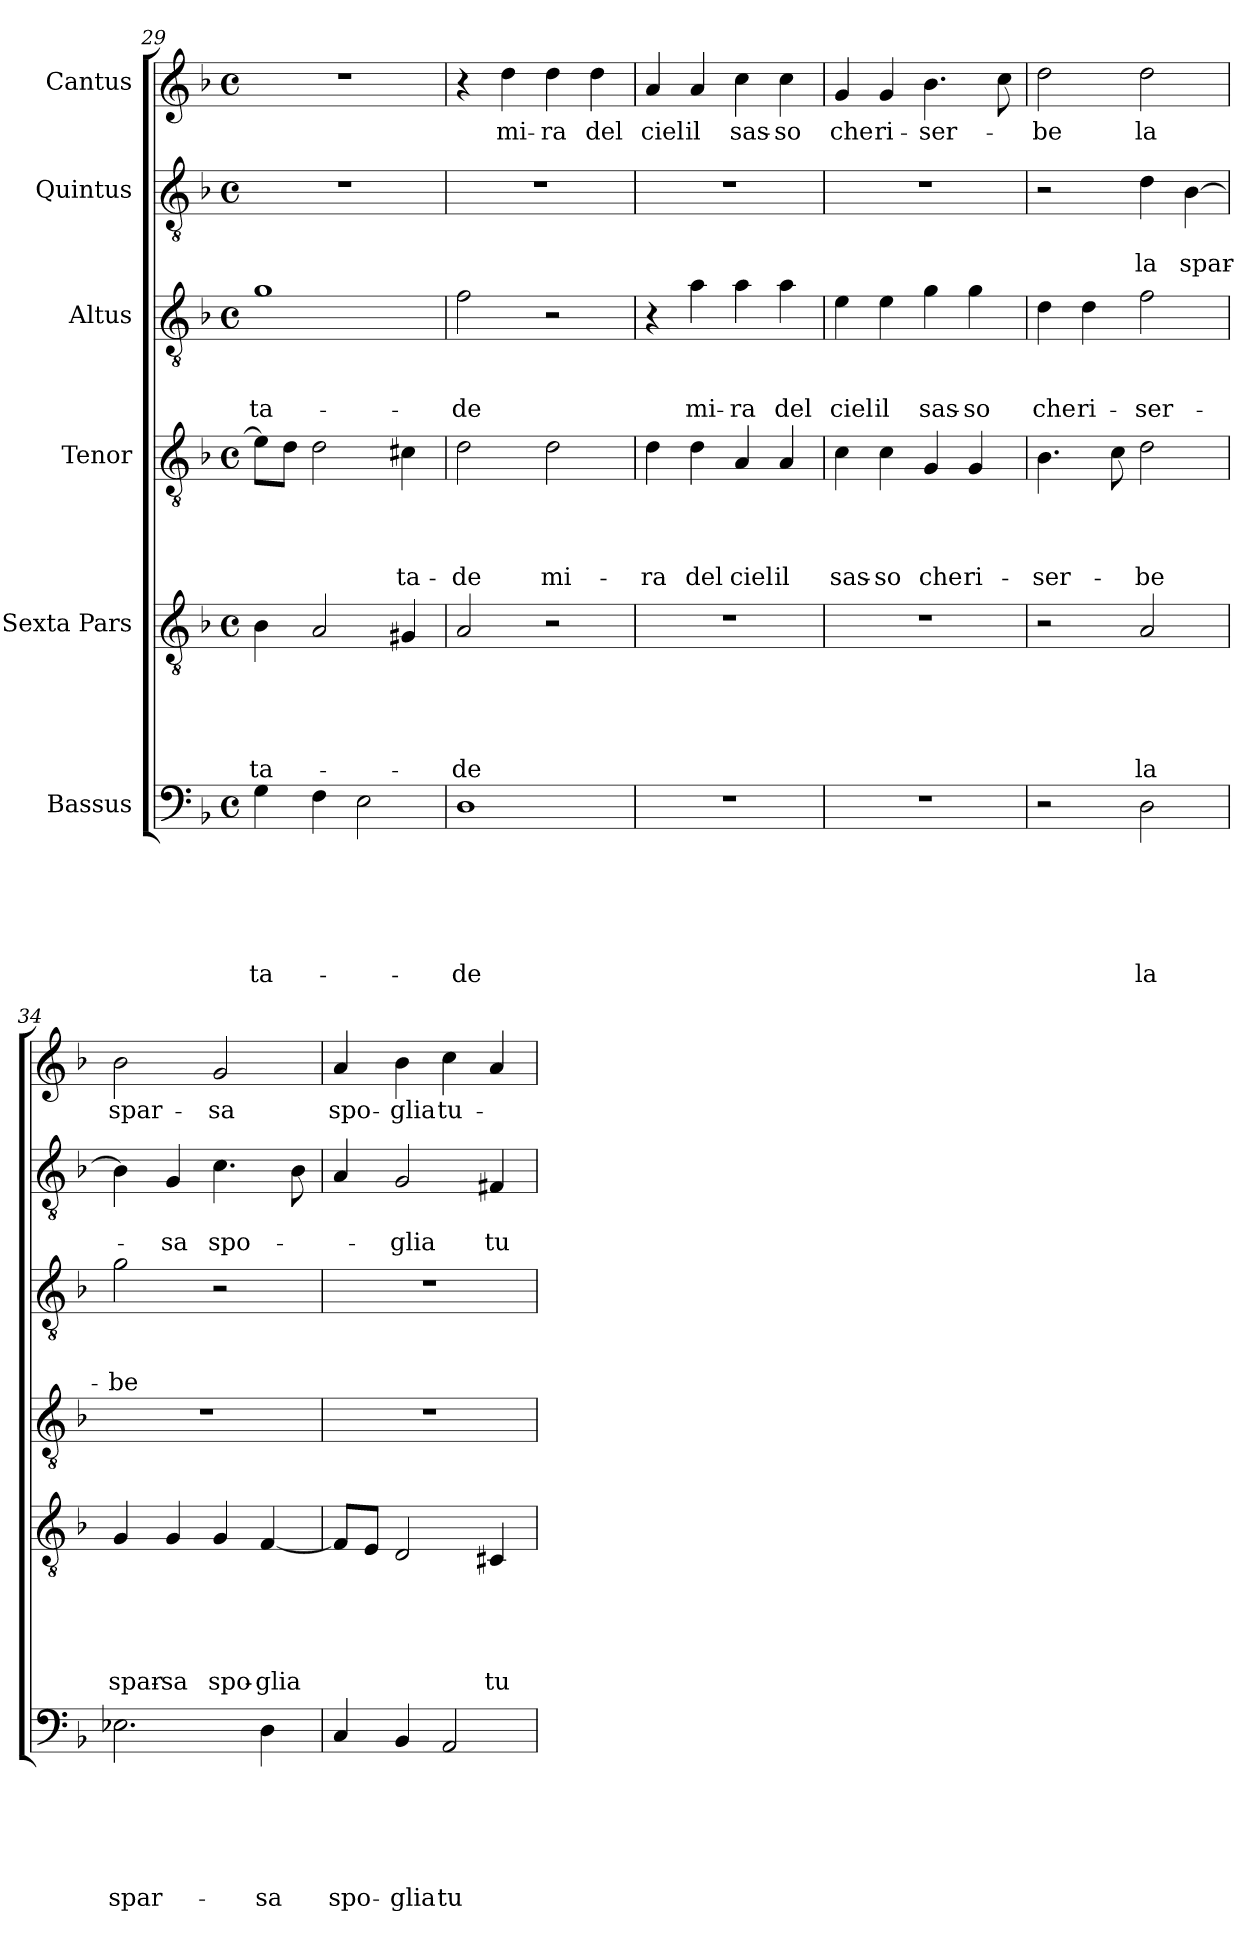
**kern	**text	**text	**text	**text	**text	**text	**kern	**text	**text	**text	**text	**text	**kern	**text	**text	**text	**text	**kern	**text	**text	**text	**kern	**text	**text	**kern	**text
*part6	*part6	*part6	*part6	*part6	*part6	*part6	*part5	*part5	*part5	*part5	*part5	*part5	*part4	*part4	*part4	*part4	*part4	*part3	*part3	*part3	*part3	*part2	*part2	*part2	*part1	*part1
*staff6	*staff6	*staff6	*staff6	*staff6	*staff6	*staff6	*staff5	*staff5	*staff5	*staff5	*staff5	*staff5	*staff4	*staff4	*staff4	*staff4	*staff4	*staff3	*staff3	*staff3	*staff3	*staff2	*staff2	*staff2	*staff1	*staff1
*I"Bassus	*	*	*	*	*	*	*I"Sexta Pars	*	*	*	*	*	*I"Tenor	*	*	*	*	*I"Altus	*	*	*	*I"Quintus	*	*	*I"Cantus	*
*clefF4	*	*	*	*	*	*	*clefGv2	*	*	*	*	*	*clefGv2	*	*	*	*	*clefGv2	*	*	*	*clefGv2	*	*	*clefG2	*
*k[b-]	*	*	*	*	*	*	*k[b-]	*	*	*	*	*	*k[b-]	*	*	*	*	*k[b-]	*	*	*	*k[b-]	*	*	*k[b-]	*
*F:	*	*	*	*	*	*	*F:	*	*	*	*	*	*F:	*	*	*	*	*F:	*	*	*	*F:	*	*	*F:	*
*M4/4	*	*	*	*	*	*	*M4/4	*	*	*	*	*	*M4/4	*	*	*	*	*M4/4	*	*	*	*M4/4	*	*	*M4/4	*
*met(c)	*	*	*	*	*	*	*met(c)	*	*	*	*	*	*met(c)	*	*	*	*	*met(c)	*	*	*	*met(c)	*	*	*met(c)	*
=29	=29	=29	=29	=29	=29	=29	=29	=29	=29	=29	=29	=29	=29	=29	=29	=29	=29	=29	=29	=29	=29	=29	=29	=29	=29	=29
4G\	.	.	.	.	.	-ta-	4B-\	.	.	.	.	-ta-	8e\L]	.	.	.	.	1g	.	.	-ta-	1r	.	.	1r	.
.	.	.	.	.	.	.	.	.	.	.	.	.	8d\J	.	.	.	.	.	.	.	.	.	.	.	.	.
4F\	.	.	.	.	.	.	2A/	.	.	.	.	.	2d\	.	.	.	.	.	.	.	.	.	.	.	.	.
2E\	.	.	.	.	.	.	.	.	.	.	.	.	.	.	.	.	.	.	.	.	.	.	.	.	.	.
.	.	.	.	.	.	.	4G#/	.	.	.	.	.	4c#X\	.	.	.	-ta-	.	.	.	.	.	.	.	.	.
=30	=30	=30	=30	=30	=30	=30	=30	=30	=30	=30	=30	=30	=30	=30	=30	=30	=30	=30	=30	=30	=30	=30	=30	=30	=30	=30
1D	.	.	.	.	.	-de	2A/	.	.	.	.	-de	2d\	.	.	.	-de	2f\	.	.	-de	1r	.	.	4r	.
.	.	.	.	.	.	.	.	.	.	.	.	.	.	.	.	.	.	.	.	.	.	.	.	.	4dd\	mi-
.	.	.	.	.	.	.	2r	.	.	.	.	.	2d\	.	.	.	mi-	2r	.	.	.	.	.	.	4dd\	-ra
.	.	.	.	.	.	.	.	.	.	.	.	.	.	.	.	.	.	.	.	.	.	.	.	.	4dd\	del
=31	=31	=31	=31	=31	=31	=31	=31	=31	=31	=31	=31	=31	=31	=31	=31	=31	=31	=31	=31	=31	=31	=31	=31	=31	=31	=31
1r	.	.	.	.	.	.	1r	.	.	.	.	.	4d\	.	.	.	-ra	4r	.	.	.	1r	.	.	4a/	ciel
.	.	.	.	.	.	.	.	.	.	.	.	.	4d\	.	.	.	del	4a\	.	.	mi-	.	.	.	4a/	il
.	.	.	.	.	.	.	.	.	.	.	.	.	4A/	.	.	.	ciel	4a\	.	.	-ra	.	.	.	4cc\	sas-
.	.	.	.	.	.	.	.	.	.	.	.	.	4A/	.	.	.	il	4a\	.	.	del	.	.	.	4cc\	-so
=32	=32	=32	=32	=32	=32	=32	=32	=32	=32	=32	=32	=32	=32	=32	=32	=32	=32	=32	=32	=32	=32	=32	=32	=32	=32	=32
1r	.	.	.	.	.	.	1r	.	.	.	.	.	4c\	.	.	.	sas-	4e\	.	.	ciel	1r	.	.	4g/	che
.	.	.	.	.	.	.	.	.	.	.	.	.	4c\	.	.	.	-so	4e\	.	.	il	.	.	.	4g/	ri-
.	.	.	.	.	.	.	.	.	.	.	.	.	4G/	.	.	.	che	4g\	.	.	sas-	.	.	.	4.b-\	-ser-
.	.	.	.	.	.	.	.	.	.	.	.	.	4G/	.	.	.	ri-	4g\	.	.	-so	.	.	.	.	.
.	.	.	.	.	.	.	.	.	.	.	.	.	.	.	.	.	.	.	.	.	.	.	.	.	8cc\	.
=33	=33	=33	=33	=33	=33	=33	=33	=33	=33	=33	=33	=33	=33	=33	=33	=33	=33	=33	=33	=33	=33	=33	=33	=33	=33	=33
2r	.	.	.	.	.	.	2r	.	.	.	.	.	4.B-\	.	.	.	-ser-	4d\	.	.	che	2r	.	.	2dd\	-be
.	.	.	.	.	.	.	.	.	.	.	.	.	.	.	.	.	.	4d\	.	.	ri-	.	.	.	.	.
.	.	.	.	.	.	.	.	.	.	.	.	.	8c\	.	.	.	.	.	.	.	.	.	.	.	.	.
2D\	.	.	.	.	.	la	2A/	.	.	.	.	la	2d\	.	.	.	-be	2f\	.	.	-ser-	4d\	.	la	2dd\	la
.	.	.	.	.	.	.	.	.	.	.	.	.	.	.	.	.	.	.	.	.	.	[4B-\	.	spar-	.	.
!!LO:PB:g=z
=34	=34	=34	=34	=34	=34	=34	=34	=34	=34	=34	=34	=34	=34	=34	=34	=34	=34	=34	=34	=34	=34	=34	=34	=34	=34	=34
2.E-\	.	.	.	.	.	spar-	4G/	.	.	.	.	spar-	1r	.	.	.	.	2g\	.	.	-be	4B-\]	.	.	2b-\	spar-
.	.	.	.	.	.	.	4G/	.	.	.	.	-sa	.	.	.	.	.	.	.	.	.	4G/	.	-sa	.	.
.	.	.	.	.	.	.	4G/	.	.	.	.	spo-	.	.	.	.	.	2r	.	.	.	4.c\	.	spo-	2g/	-sa
4D\	.	.	.	.	.	-sa	[4F/	.	.	.	.	-glia	.	.	.	.	.	.	.	.	.	.	.	.	.	.
.	.	.	.	.	.	.	.	.	.	.	.	.	.	.	.	.	.	.	.	.	.	8B-\	.	.	.	.
=35	=35	=35	=35	=35	=35	=35	=35	=35	=35	=35	=35	=35	=35	=35	=35	=35	=35	=35	=35	=35	=35	=35	=35	=35	=35	=35
4C/	.	.	.	.	.	spo-	8F/L]	.	.	.	.	.	1r	.	.	.	.	1r	.	.	.	4A/	.	.	4a/	spo-
.	.	.	.	.	.	.	8E/J	.	.	.	.	.	.	.	.	.	.	.	.	.	.	.	.	.	.	.
4BB-/	.	.	.	.	.	-glia	2D/	.	.	.	.	.	.	.	.	.	.	.	.	.	.	2G/	.	-glia	4b-\	-glia
2AA/	.	.	.	.	.	tu-	.	.	.	.	.	.	.	.	.	.	.	.	.	.	.	.	.	.	4cc\	tu-
.	.	.	.	.	.	.	4C#X/	.	.	.	.	tu-	.	.	.	.	.	.	.	.	.	4F#/	.	tu-	4a/	.
=	=	=	=	=	=	=	=	=	=	=	=	=	=	=	=	=	=	=	=	=	=	=	=	=	=	=
*-	*-	*-	*-	*-	*-	*-	*-	*-	*-	*-	*-	*-	*-	*-	*-	*-	*-	*-	*-	*-	*-	*-	*-	*-	*-	*-
